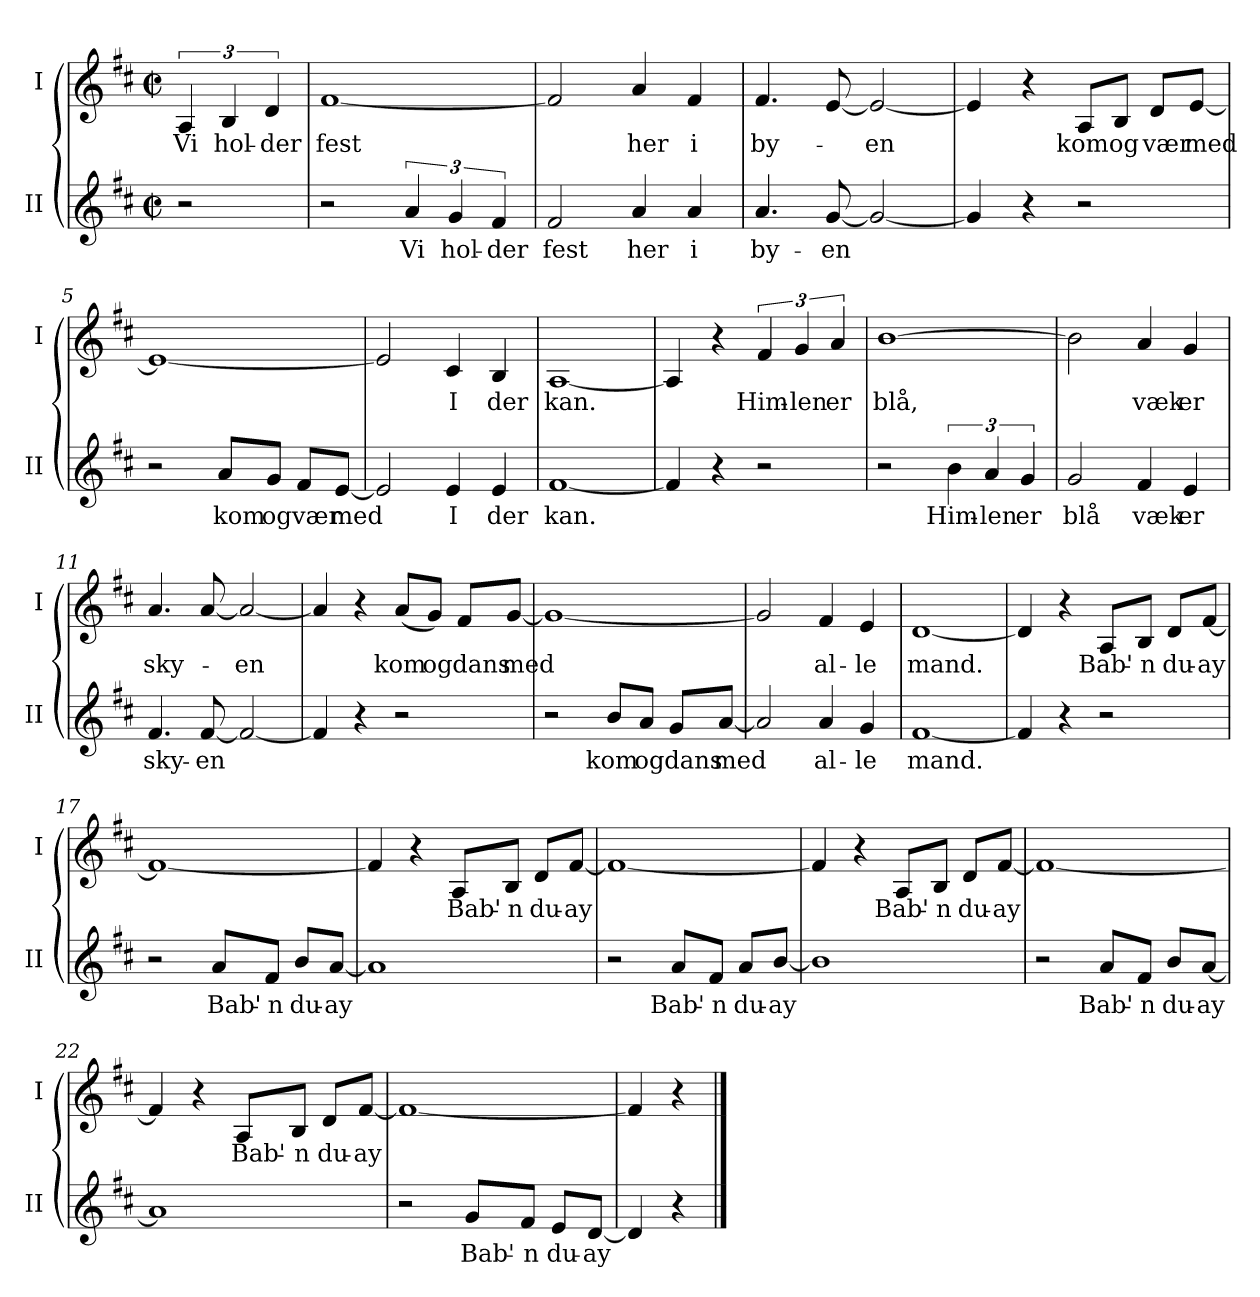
**kern	**text	**kern	**text
*part2	*part2	*part1	*part1
*staff2	*staff2	*staff1	*staff1
*I"II	*	*I"I	*
*I'II	*	*I'I	*
*clefG2	*	*clefG2	*
*k[f#c#]	*	*k[f#c#]	*
*M2/2	*	*M2/2	*
*met(c|)	*	*met(c|)	*
*MM95	*	*MM95	*
=	=	=	=
!	!	!	!LO:LY:b
2r	.	6A/	Vi
!	!	!	!LO:LY:b
.	.	6B/	hol-
!	!	!	!LO:LY:b
.	.	6d/	-der
=1	=1	=1	=1
!	!	!	!LO:LY:b
2r	.	[1f#	fest
!	!LO:LY:b	!	!
6a/	Vi	.	.
!	!LO:LY:b	!	!
6g/	hol-	.	.
!	!LO:LY:b	!	!
6f#/	-der	.	.
=2	=2	=2	=2
!	!LO:LY:b	!	!
2f#/	fest	2f#/]	.
!	!LO:LY:b	!	!LO:LY:b
4a/	her	4a/	her
!	!LO:LY:b	!	!LO:LY:b
4a/	i	4f#/	i
=3	=3	=3	=3
!	!LO:LY:b	!	!LO:LY:b
4.a/	by-	4.f#/	by-
!	!LO:LY:b	!	!
[8g/	-en	[8e/	.
!	!	!	!LO:LY:b
2g/_	.	2e/_	-en
=4	=4	=4	=4
4g/]	.	4e/]	.
4r	.	4r	.
!	!	!	!LO:LY:b
2r	.	8A/L	kom
!	!	!	!LO:LY:b
.	.	8B/J	og
!	!	!	!LO:LY:b
.	.	8d/L	vær
!	!	!	!LO:LY:b
.	.	[8e/J	med
=5	=5	=5	=5
2r	.	1e_	.
!	!LO:LY:b	!	!
8a/L	kom	.	.
!	!LO:LY:b	!	!
8g/J	og	.	.
!	!LO:LY:b	!	!
8f#/L	vær	.	.
!	!LO:LY:b	!	!
[8e/J	med	.	.
!!LO:LB:g=z
=6	=6	=6	=6
2e/]	.	2e/]	.
!	!LO:LY:b	!	!LO:LY:b
4e/	I	4c#/	I
!	!LO:LY:b	!	!LO:LY:b
4e/	der	4B/	der
=7	=7	=7	=7
!	!LO:LY:b	!	!LO:LY:b
[1f#	kan.	[1A	kan.
=8	=8	=8	=8
4f#/]	.	4A/]	.
4r	.	4r	.
!	!	!	!LO:LY:b
2r	.	6f#/	Him-
!	!	!	!LO:LY:b
.	.	6g/	-len
!	!	!	!LO:LY:b
.	.	6a/	er
=9	=9	=9	=9
!	!	!	!LO:LY:b
2r	.	[1b	blå,
!	!LO:LY:b	!	!
6b\	Him-	.	.
!	!LO:LY:b	!	!
6a/	-len	.	.
!	!LO:LY:b	!	!
6g/	er	.	.
=10	=10	=10	=10
!	!LO:LY:b	!	!
2g/	blå	2b\]	.
!	!LO:LY:b	!	!LO:LY:b
4f#/	væk	4a/	væk
!	!LO:LY:b	!	!LO:LY:b
4e/	er	4g/	er
=11	=11	=11	=11
!	!LO:LY:b	!	!LO:LY:b
4.f#/	sky-	4.a/	sky-
!	!LO:LY:b	!	!
[8f#/	-en	[8a/	.
!	!	!	!LO:LY:b
2f#/_	.	2a/_	-en
=12	=12	=12	=12
4f#/]	.	4a/]	.
4r	.	4r	.
!	!	!	!LO:LY:b
2r	.	(<8a/L	kom
!	!	!	!LO:LY:b
.	.	8g/J)	og
!	!	!	!LO:LY:b
.	.	8f#/L	dans
!	!	!	!LO:LY:b
.	.	[8g/J	med
!!LO:LB:g=z
=13	=13	=13	=13
2r	.	1g_	.
!	!LO:LY:b	!	!
8b/L	kom	.	.
!	!LO:LY:b	!	!
8a/J	og	.	.
!	!LO:LY:b	!	!
8g/L	dans	.	.
!	!LO:LY:b	!	!
[8a/J	med	.	.
=14	=14	=14	=14
2a/]	.	2g/]	.
!	!LO:LY:b	!	!LO:LY:b
4a/	al-	4f#/	al-
!	!LO:LY:b	!	!LO:LY:b
4g/	-le	4e/	-le
=15	=15	=15	=15
!	!LO:LY:b	!	!LO:LY:b
[1f#	mand.	[1d	mand.
=16	=16	=16	=16
4f#/]	.	4d/]	.
4r	.	4r	.
!	!	!	!LO:LY:b
2r	.	8A/L	Bab'-
!	!	!	!LO:LY:b
.	.	8B/J	-n
!	!	!	!LO:LY:b
.	.	8d/L	du-
!	!	!	!LO:LY:b
.	.	[8f#/J	-ay
=17	=17	=17	=17
2r	.	1f#_	.
!	!LO:LY:b	!	!
8a/L	Bab'-	.	.
!	!LO:LY:b	!	!
8f#/J	-n	.	.
!	!LO:LY:b	!	!
8b/L	du-	.	.
!	!LO:LY:b	!	!
[8a/J	-ay	.	.
=18	=18	=18	=18
1a]	.	4f#/]	.
.	.	4r	.
!	!	!	!LO:LY:b
.	.	8A/L	Bab'-
!	!	!	!LO:LY:b
.	.	8B/J	-n
!	!	!	!LO:LY:b
.	.	8d/L	du-
!	!	!	!LO:LY:b
.	.	[8f#/J	-ay
!!LO:LB:g=z
=19	=19	=19	=19
2r	.	1f#_	.
!	!LO:LY:b	!	!
8a/L	Bab'-	.	.
!	!LO:LY:b	!	!
8f#/J	-n	.	.
!	!LO:LY:b	!	!
8a/L	du-	.	.
!	!LO:LY:b	!	!
[8b/J	-ay	.	.
=20	=20	=20	=20
1b]	.	4f#/]	.
.	.	4r	.
!	!	!	!LO:LY:b
.	.	8A/L	Bab'-
!	!	!	!LO:LY:b
.	.	8B/J	-n
!	!	!	!LO:LY:b
.	.	8d/L	du-
!	!	!	!LO:LY:b
.	.	[8f#/J	-ay
=21	=21	=21	=21
2r	.	1f#_	.
!	!LO:LY:b	!	!
8a/L	Bab'-	.	.
!	!LO:LY:b	!	!
8f#/J	-n	.	.
!	!LO:LY:b	!	!
8b/L	du-	.	.
!	!LO:LY:b	!	!
[8a/J	-ay	.	.
=22	=22	=22	=22
1a]	.	4f#/]	.
.	.	4r	.
!	!	!	!LO:LY:b
.	.	8A/L	Bab'-
!	!	!	!LO:LY:b
.	.	8B/J	-n
!	!	!	!LO:LY:b
.	.	8d/L	du-
!	!	!	!LO:LY:b
.	.	[8f#/J	-ay
=23	=23	=23	=23
2r	.	1f#_	.
!	!LO:LY:b	!	!
8g/L	Bab'-	.	.
!	!LO:LY:b	!	!
8f#/J	-n	.	.
!	!LO:LY:b	!	!
8e/L	du-	.	.
!	!LO:LY:b	!	!
[8d/J	-ay	.	.
=24	=24	=24	=24
4d/]	.	4f#/]	.
4r	.	4r	.
==	==	==	==
*-	*-	*-	*-
